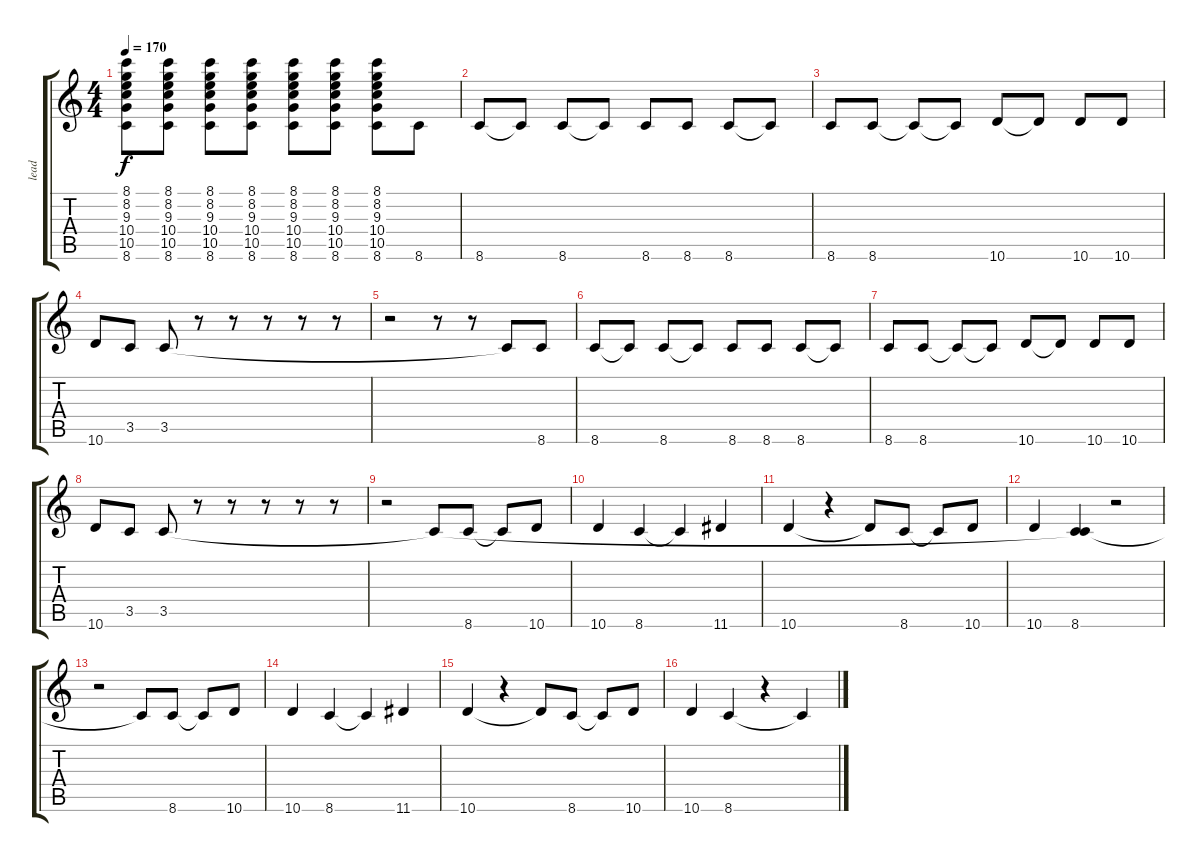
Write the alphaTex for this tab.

\track ("lead" "lead") {instrument distortionguitar}
\staff {score tabs}
\tuning (E4 B3 G3 D3 A2 E2) {hide}
\ts (4 4)
\tempo 170
\clef g2
\ks c
(8.1 8.2 9.3 10.4 10.5 8.6).8{dy f} (8.1 8.2 9.3 10.4 10.5 8.6).8 (8.1 8.2 9.3 10.4 10.5 8.6).8 (8.1 8.2 9.3 10.4 10.5 8.6).8 (8.1 8.2 9.3 10.4 10.5 8.6).8 (8.1 8.2 9.3 10.4 10.5 8.6).8 (8.1 8.2 9.3 10.4 10.5 8.6).8 8.6.8 |
8.6.8{volume 16} 8.6{t}.8 8.6.8 8.6{t}.8 8.6.8 8.6.8 8.6.8 8.6{t}.8 |
8.6.8 8.6.8 8.6{t}.8 8.6{t}.8 10.6.8 10.6{t}.8 10.6.8 10.6.8 |
10.6.8 3.5.8 3.5.8 r.8 r.8 r.8 r.8 r.8 |
r.2 r.8 r.8 3.5{t}.8 8.6.8 |
8.6.8{volume 16} 8.6{t}.8 8.6.8 8.6{t}.8 8.6.8 8.6.8 8.6.8 8.6{t}.8 |
8.6.8 8.6.8 8.6{t}.8 8.6{t}.8 10.6.8 10.6{t}.8 10.6.8 10.6.8 |
10.6.8 3.5.8 3.5.8 r.8 r.8 r.8 r.8 r.8 |
r.2 3.5{t}.8 8.6.8 8.6{t}.8 10.6.8 |
10.6.4 8.6.4 8.6{t}.4 11.6.4 |
10.6.4 r.4 10.6{t}.8 8.6.8 8.6{t}.8 10.6.8 |
10.6.4 (3.5{t} 8.6).4 r.2 |
r.2 8.6{t}.8 8.6.8 8.6{t}.8 10.6.8 |
10.6.4 8.6.4 8.6{t}.4 11.6.4 |
10.6.4 r.4 10.6{t}.8 8.6.8 8.6{t}.8 10.6.8 |
10.6.4 8.6.4 r.4 8.6{t}.4
